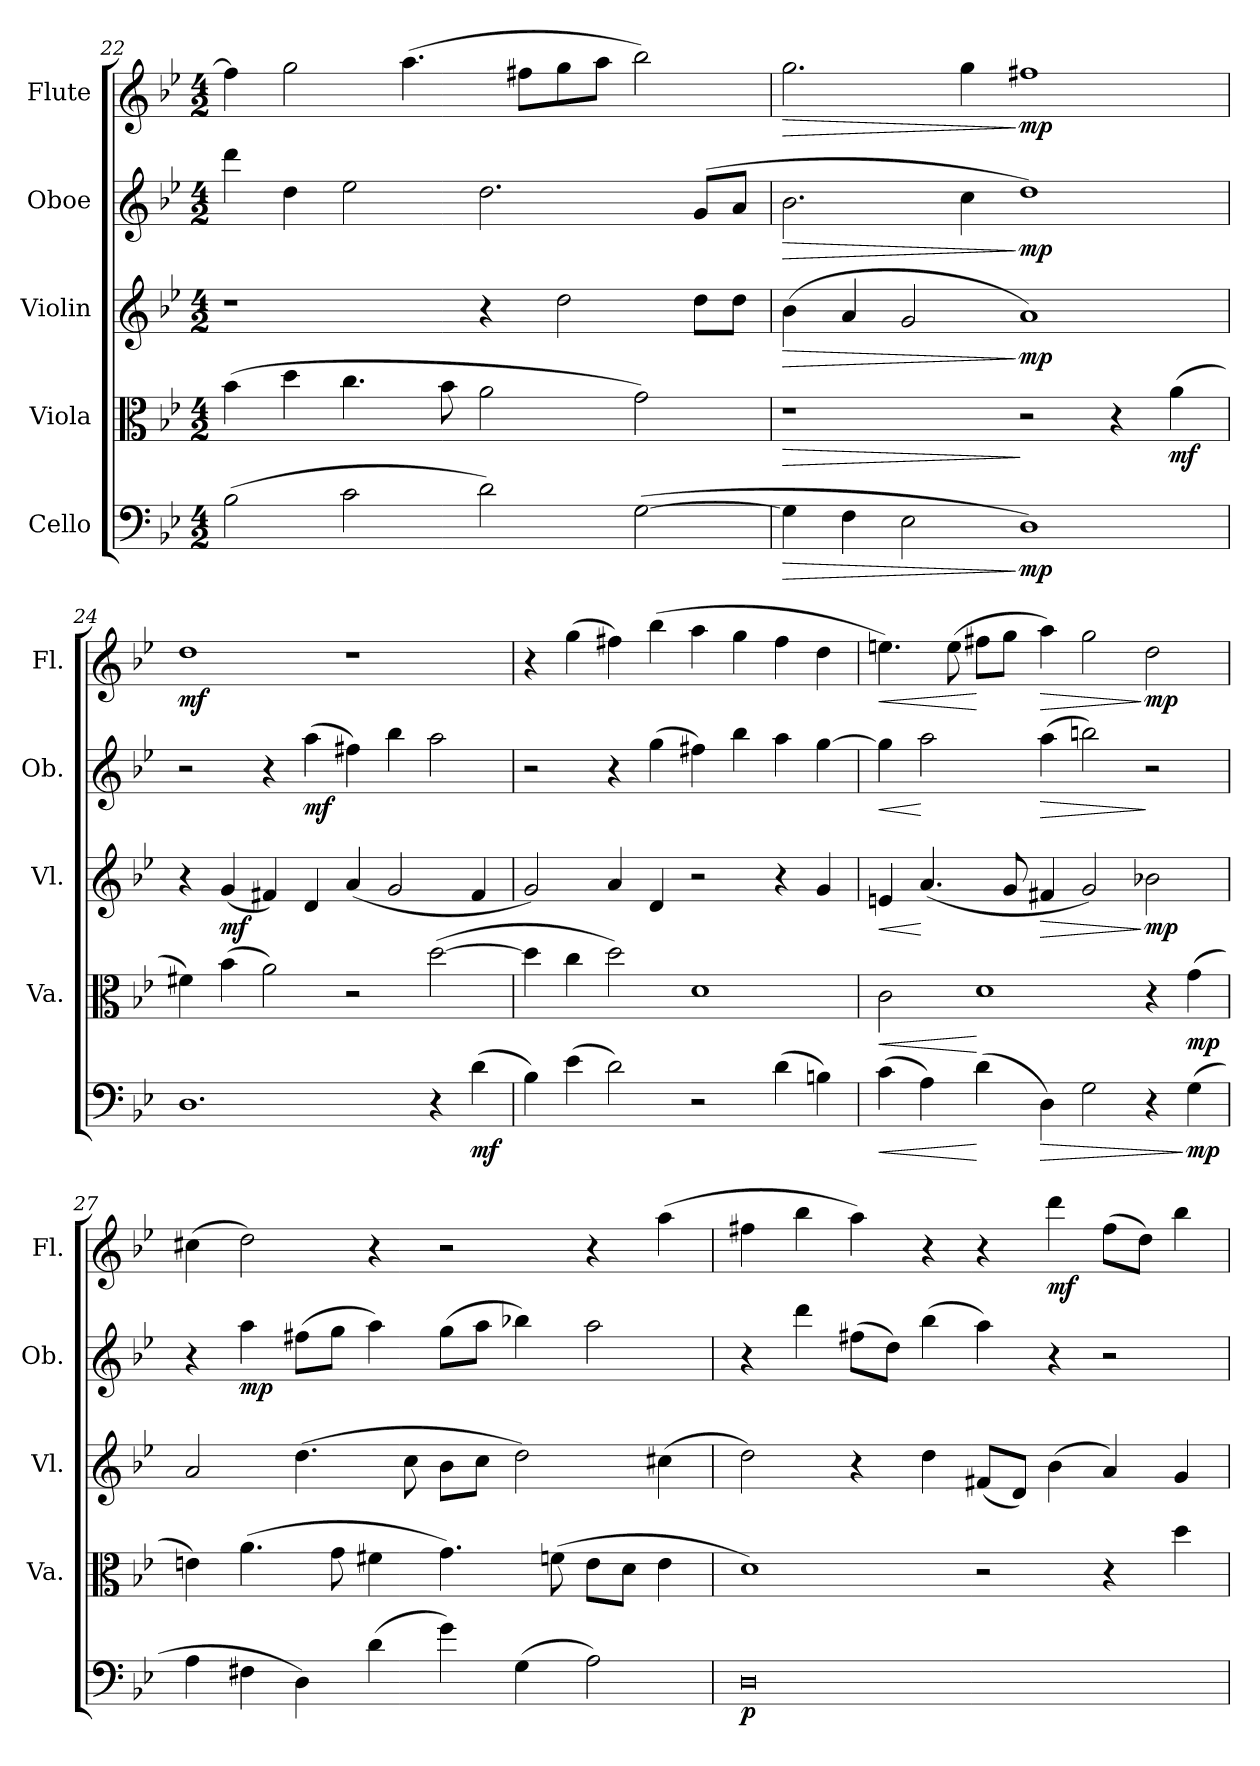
**kern	**dynam	**kern	**dynam	**kern	**dynam	**kern	**dynam	**kern	**dynam
*part5	*part5	*part4	*part4	*part3	*part3	*part2	*part2	*part1	*part1
*staff5	*staff5	*staff4	*staff4	*staff3	*staff3	*staff2	*staff2	*staff1	*staff1
*I"Cello	*	*I"Viola	*	*I"Violin	*	*I"Oboe	*	*I"Flute	*
*	*	*I'Va.	*	*I'Vl.	*	*I'Ob.	*	*I'Fl.	*
*clefF4	*	*clefC3	*	*clefG2	*	*clefG2	*	*clefG2	*
*k[b-e-]	*	*k[b-e-]	*	*k[b-e-]	*	*k[b-e-]	*	*k[b-e-]	*
*M4/2	*	*M4/2	*	*M4/2	*	*M4/2	*	*M4/2	*
=22	=22	=22	=22	=22	=22	=22	=22	=22	=22
(>2B-\	.	(>4b-\	.	1r	.	4ddd\	.	4ff\]	.
.	.	4dd\	.	.	.	4dd\	.	2gg\	.
2c\	.	4.cc\	.	.	.	2ee-\	.	.	.
.	.	.	.	.	.	.	.	(>4.aa\	.
.	.	8b-\	.	.	.	.	.	.	.
2d\)	.	2a\	.	4r	.	2.dd\	.	.	.
.	.	.	.	.	.	.	.	8ff#X\L	.
.	.	.	.	2dd\	.	.	.	8gg\	.
.	.	.	.	.	.	.	.	8aa\J	.
(>[2G\	.	2g\)	.	.	.	.	.	2bb-\)	.
.	.	.	.	8dd\L	.	(<8g/L	.	.	.
.	.	.	.	8dd\J	.	8a/J	.	.	.
!!LO:LB:g=z
=23	=23	=23	=23	=23	=23	=23	=23	=23	=23
!	!LO:HP:b	!	!LO:HP:b	!	!LO:HP:b	!	!LO:HP:b	!	!LO:HP:b
4G\]	>	1r	>	(>4b-\	>	2.b-\	>	2.gg\	>
4F\	.	.	.	4a/	.	.	.	.	.
2E-\	.	.	.	2g/	.	.	.	.	.
.	.	.	.	.	.	4cc\	.	4gg\	.
!	!LO:DY:n=1:b	!	!	!	!LO:DY:n=1:b	!	!LO:DY:n=1:b	!	!LO:DY:n=1:b
1D)	] mp	2r	]	1a)	] mp	1dd)	] mp	1ff#X	] mp
.	.	4r	.	.	.	.	.	.	.
!	!	!	!LO:DY:b	!	!	!	!	!	!
.	.	(>4a\	mf	.	.	.	.	.	.
=24	=24	=24	=24	=24	=24	=24	=24	=24	=24
!	!	!	!	!	!	!	!	!	!LO:DY:b
1.D	.	4f#X\)	.	4r	.	2r	.	1dd	mf
!	!	!	!	!	!LO:DY:b	!	!	!	!
.	.	(>4b-\	.	(<4g/	mf	.	.	.	.
.	.	2a\)	.	4f#X/)	.	4r	.	.	.
!	!	!	!	!	!	!	!LO:DY:b	!	!
.	.	.	.	4d/	.	(>4aa\	mf	.	.
.	.	2r	.	(<4a/	.	4ff#X\)	.	1r	.
.	.	.	.	2g/	.	4bb-\	.	.	.
4r	.	(>[2dd\	.	.	.	2aa\	.	.	.
!	!LO:DY:b	!	!	!	!	!	!	!	!
(>4d\	mf	.	.	4f#/	.	.	.	.	.
=25	=25	=25	=25	=25	=25	=25	=25	=25	=25
4B-\)	.	4dd\]	.	2g/)	.	2r	.	4r	.
(>4e-\	.	4cc\	.	.	.	.	.	(>4gg\	.
2d\)	.	2dd\)	.	4a/	.	4r	.	4ff#X\)	.
.	.	.	.	4d/	.	(>4gg\	.	(>4bb-\	.
2r	.	1d	.	2r	.	4ff#X\)	.	4aa\	.
.	.	.	.	.	.	4bb-\	.	4gg\	.
(>4d\	.	.	.	4r	.	4aa\	.	4ff#\	.
4Bn\)	.	.	.	4g/	.	[4gg\	.	4dd\	.
!!LO:LB:g=z
=26	=26	=26	=26	=26	=26	=26	=26	=26	=26
!	!LO:HP:b	!	!LO:HP:b	!	!LO:HP:b	!	!LO:HP:b	!	!LO:HP:b
(>4c\	<	2c\	<	4en/	<	4gg\]	<	4.een\)	<
4A\)	.	.	.	(<4.a/	[	2aa\	[	.	.
.	.	.	.	.	.	.	.	(>8ee\	.
(>4d\	[	1d	[	.	.	.	.	8ff#X\L	[
.	.	.	.	8g/	.	.	.	8gg\J	.
!	!LO:HP:b	!	!	!	!LO:HP:b	!	!LO:HP:b	!	!LO:HP:b
4D\)	>	.	.	4f#X/	>	(>4aa\	>	4aa\)	>
2G\	.	.	.	2g/)	.	2bbn\)	.	2gg\	.
!	!	!	!	!	!LO:DY:n=1:b	!	!	!	!LO:DY:n=1:b
4r	.	4r	.	2b-X\	] mp	2r	]	2dd\	] mp
!	!LO:DY:n=1:b	!	!LO:DY:b	!	!	!	!	!	!
(>4G\	] mp	(>4g\	mp	.	.	.	.	.	.
=27	=27	=27	=27	=27	=27	=27	=27	=27	=27
4A\	.	4en\)	.	2a/	.	4r	.	(>4cc#X\	.
!	!	!	!	!	!	!	!LO:DY:b	!	!
4F#X\	.	(>4.a\	.	.	.	4aa\	mp	2dd\)	.
4D\)	.	.	.	(>4.dd\	.	(>8ff#X\L	.	.	.
.	.	8g\	.	.	.	8gg\J	.	.	.
(>4d\	.	4f#X\	.	.	.	4aa\)	.	4r	.
.	.	.	.	8cc\	.	.	.	.	.
4g\)	.	4.g\)	.	8b-\L	.	(>8gg\L	.	2r	.
.	.	.	.	8cc\J	.	8aa\J	.	.	.
(>4G\	.	.	.	2dd\)	.	4bb-X\)	.	.	.
.	.	(>8fn\	.	.	.	.	.	.	.
2A\)	.	8e\L	.	.	.	2aa\	.	4r	.
.	.	8d\J	.	.	.	.	.	.	.
.	.	4e\	.	(>4cc#X\	.	.	.	(>4aa\	.
!!LO:PB:g=z
=28	=28	=28	=28	=28	=28	=28	=28	=28	=28
!	!LO:DY:b	!	!	!	!	!	!	!	!
0D	p	1d)	.	2dd\)	.	4r	.	4ff#X\	.
.	.	.	.	.	.	4ddd\	.	4bb-\	.
.	.	.	.	4r	.	(>8ff#X\L	.	4aa\)	.
.	.	.	.	.	.	8dd\J)	.	.	.
.	.	.	.	4dd\	.	(>4bb-\	.	4r	.
.	.	2r	.	(<8f#X/L	.	4aa\)	.	4r	.
.	.	.	.	8d/J)	.	.	.	.	.
!	!	!	!	!	!	!	!	!	!LO:DY:b
.	.	.	.	(>4b-\	.	4r	.	4ddd\	mf
.	.	4r	.	4a/)	.	2r	.	(>8ff#\L	.
.	.	.	.	.	.	.	.	8dd\J)	.
.	.	4dd\	.	4g/	.	.	.	4bb-\	.
=	=	=	=	=	=	=	=	=	=
*-	*-	*-	*-	*-	*-	*-	*-	*-	*-
